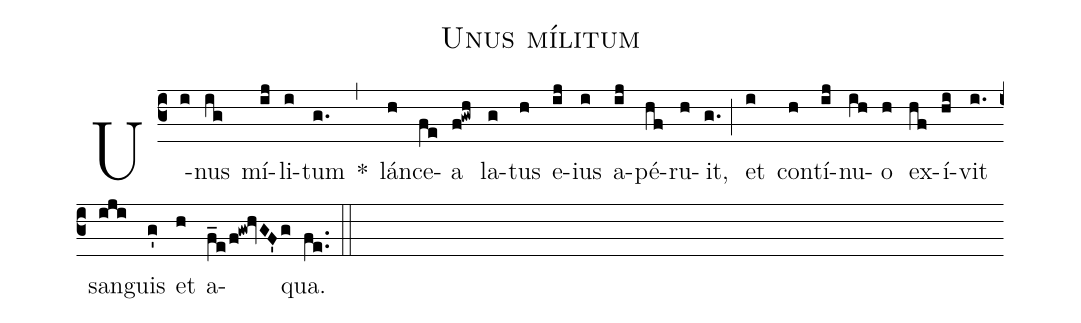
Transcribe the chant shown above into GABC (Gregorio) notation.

name:Unus mílitum;
%%
(c3) U(i)nus(ig) mí(ij)li(i)tum(g.) *(,)
lán(h)ce(fe)a(f!gwh) la(g)tus(h) e(ij)ius(i) a(ij)pé(hf)ru(h)it,(g.) (;)
et(i) con(h)tí(ij)nu(ih)o(h) ex(hf)í(hi)vit(i.) san(iji)guis(g') et(h) a(f_e/f!gw!hvGF'g)qua.(fe..) (::)
